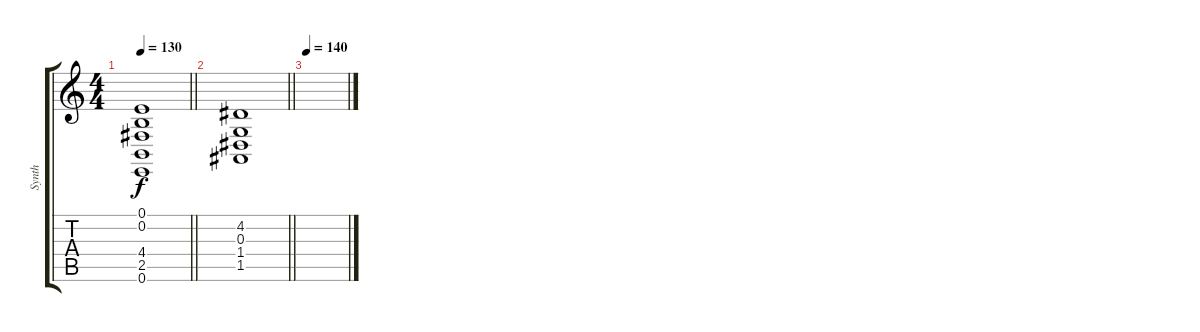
\track ("Synth" "Synth") {instrument pad2warm}
\staff {score tabs}
\tuning (E4 B3 G3 D3 A2 E2) {hide}
\ts (4 4)
\tempo 130
\clef g2
\barLineRight lightlight
\ks c
(0.1 0.2 4.4 2.5 0.6).1{dy f} |
\barLineRight lightlight
(4.2 0.3 1.4 1.5).1 |
\section ("" "")
\tempo 140
